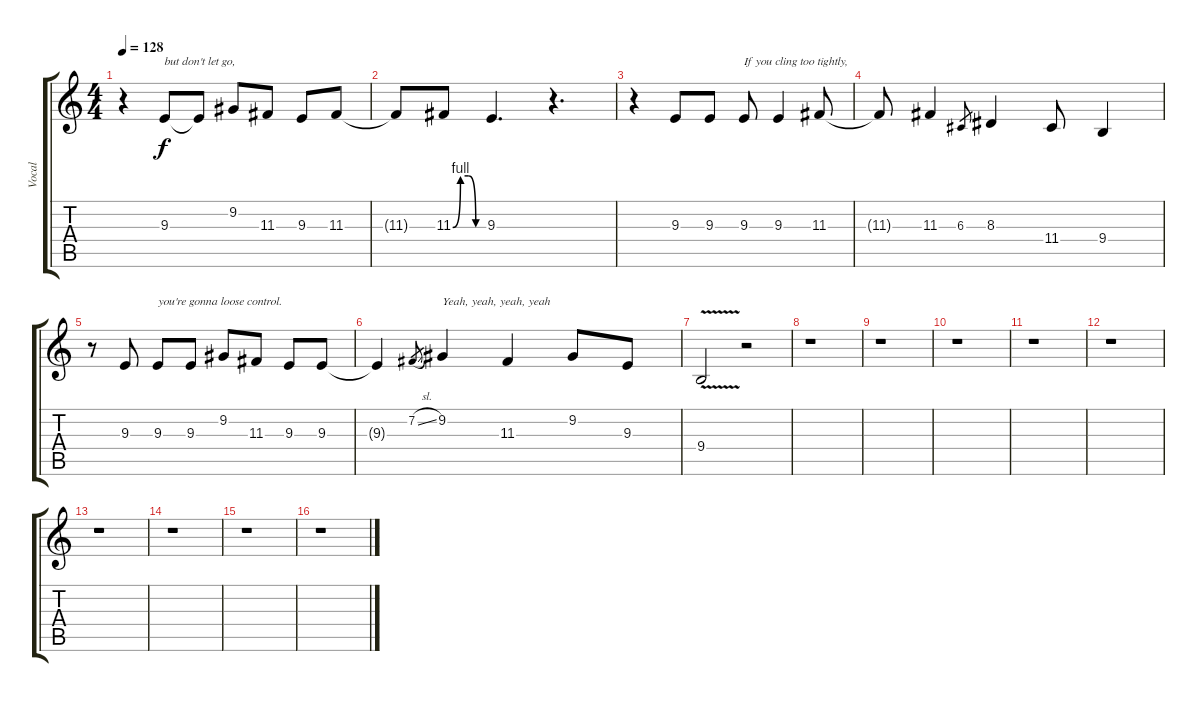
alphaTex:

\track ("Vocal" "Vocal") {instrument lead2sawtooth}
\staff {score tabs}
\tuning (E4 B3 G3 D3 A2 E2) {hide}
\ts (4 4)
\tempo 128
\clef g2
\ks c
r.4{dy f} 9.3.8{txt "but don't let go,"} 9.3{t}.8 9.2.8 11.3.8 9.3.8 11.3.8 |
11.3{t}.8 11.3{be (custom 0 0 15 4 30 4 45 0 60 0)}.8 9.3.4{d} r.4{d} |
r.4 9.3.8 9.3.8 9.3.8{txt "If you cling too tightly,"} 9.3.4 11.3.8 |
11.3{t}.8 11.3.4 6.3.8{gr} 8.3.4 11.4.8 9.4.4 |
r.8 9.3.8 9.3.8{txt "you're gonna loose control."} 9.3.8 9.2.8 11.3.8 9.3.8 9.3.8 |
9.3{t}.4 7.2{sl}.8{gr} 9.2.4{txt "Yeah, yeah, yeah, yeah"} 11.3.4 9.2.8 9.3.8 |
9.4{v}.2 r.2 |
r.1 |
r.1 |
r.1 |
r.1 |
r.1 |
r.1 |
r.1 |
r.1 |
r.1
